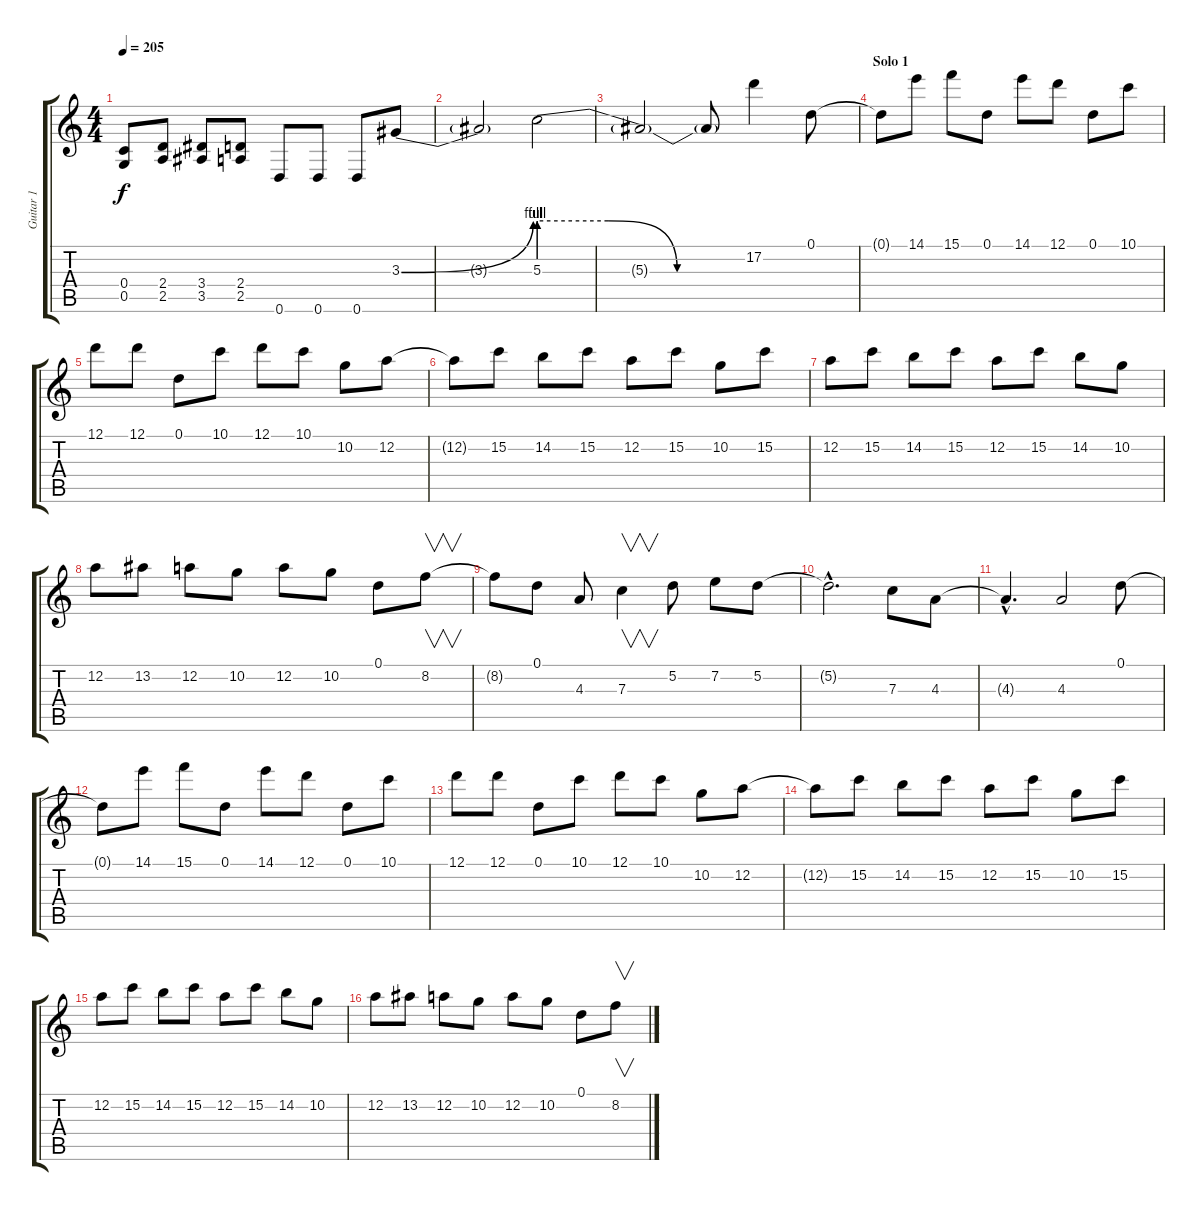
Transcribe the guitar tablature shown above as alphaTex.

\track ("Guitar 1" "Guitar 1") {instrument distortionguitar}
\staff {score tabs}
\tuning (D4 A3 F3 C3 G2 D2) {hide}
\ts (4 4)
\tempo 205
\clef g2
\ks c
(0.4 0.5).8{dy f} (2.4 2.5).8 (3.4 3.5).8 (2.4 2.5).8 0.6.8 0.6.8 0.6.8 3.3{be (bend 0 0 60 4)}.8 |
3.3{t}.2 5.3{be (custom 0 4 20 4 40 0 60 0)}.2 |
5.3{t}.2 5.3{t}.8 17.2.4 0.1.8 |
\section ("" "Solo 1")
0.1{t}.8 14.1.8 15.1.8 0.1.8 14.1.8 12.1.8 0.1.8 10.1.8 |
12.1.8 12.1.8 0.1.8 10.1.8 12.1.8 10.1.8 10.2.8 12.2.8 |
12.2{t}.8 15.2.8 14.2.8 15.2.8 12.2.8 15.2.8 10.2.8 15.2.8 |
12.2.8 15.2.8 14.2.8 15.2.8 12.2.8 15.2.8 14.2.8 10.2.8 |
12.2.8 13.2.8 12.2.8 10.2.8 12.2.8 10.2.8 0.1.8 8.2.8{v} |
8.2{t}.8 0.1.8 4.3.8 7.3.4{v} 5.2.8 7.2.8 5.2.8 |
5.2{hac t}.2{d} 7.3.8 4.3.8 |
4.3{hac t}.4{d} 4.3.2 0.1.8 |
0.1{t}.8 14.1.8 15.1.8 0.1.8 14.1.8 12.1.8 0.1.8 10.1.8 |
12.1.8 12.1.8 0.1.8 10.1.8 12.1.8 10.1.8 10.2.8 12.2.8 |
12.2{t}.8 15.2.8 14.2.8 15.2.8 12.2.8 15.2.8 10.2.8 15.2.8 |
12.2.8 15.2.8 14.2.8 15.2.8 12.2.8 15.2.8 14.2.8 10.2.8 |
12.2.8 13.2.8 12.2.8 10.2.8 12.2.8 10.2.8 0.1.8 8.2.8{v}
